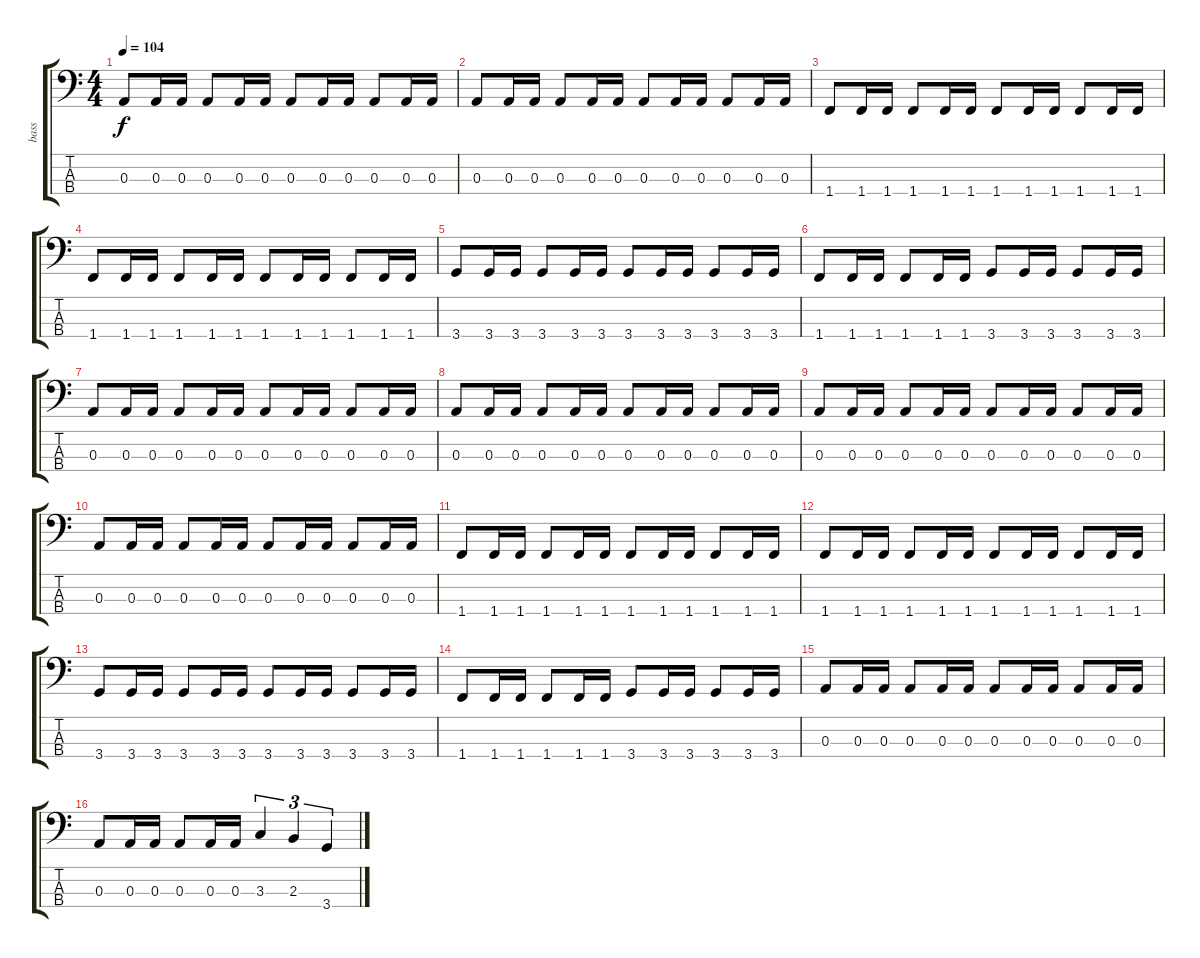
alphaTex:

\track ("bass" "bass") {instrument electricbassfinger}
\staff {score tabs}
\tuning (G2 D2 A1 E1) {hide}
\ts (4 4)
\tempo 104
\clef f4
\ks c
0.3.8{dy f} 0.3.16 0.3.16 0.3.8 0.3.16 0.3.16 0.3.8 0.3.16 0.3.16 0.3.8 0.3.16 0.3.16 |
0.3.8 0.3.16 0.3.16 0.3.8 0.3.16 0.3.16 0.3.8 0.3.16 0.3.16 0.3.8 0.3.16 0.3.16 |
1.4.8 1.4.16 1.4.16 1.4.8 1.4.16 1.4.16 1.4.8 1.4.16 1.4.16 1.4.8 1.4.16 1.4.16 |
1.4.8 1.4.16 1.4.16 1.4.8 1.4.16 1.4.16 1.4.8 1.4.16 1.4.16 1.4.8 1.4.16 1.4.16 |
3.4.8 3.4.16 3.4.16 3.4.8 3.4.16 3.4.16 3.4.8 3.4.16 3.4.16 3.4.8 3.4.16 3.4.16 |
1.4.8 1.4.16 1.4.16 1.4.8 1.4.16 1.4.16 3.4.8 3.4.16 3.4.16 3.4.8 3.4.16 3.4.16 |
0.3.8 0.3.16 0.3.16 0.3.8 0.3.16 0.3.16 0.3.8 0.3.16 0.3.16 0.3.8 0.3.16 0.3.16 |
0.3.8 0.3.16 0.3.16 0.3.8 0.3.16 0.3.16 0.3.8 0.3.16 0.3.16 0.3.8 0.3.16 0.3.16 |
0.3.8 0.3.16 0.3.16 0.3.8 0.3.16 0.3.16 0.3.8 0.3.16 0.3.16 0.3.8 0.3.16 0.3.16 |
0.3.8 0.3.16 0.3.16 0.3.8 0.3.16 0.3.16 0.3.8 0.3.16 0.3.16 0.3.8 0.3.16 0.3.16 |
1.4.8 1.4.16 1.4.16 1.4.8 1.4.16 1.4.16 1.4.8 1.4.16 1.4.16 1.4.8 1.4.16 1.4.16 |
1.4.8 1.4.16 1.4.16 1.4.8 1.4.16 1.4.16 1.4.8 1.4.16 1.4.16 1.4.8 1.4.16 1.4.16 |
3.4.8 3.4.16 3.4.16 3.4.8 3.4.16 3.4.16 3.4.8 3.4.16 3.4.16 3.4.8 3.4.16 3.4.16 |
1.4.8 1.4.16 1.4.16 1.4.8 1.4.16 1.4.16 3.4.8 3.4.16 3.4.16 3.4.8 3.4.16 3.4.16 |
0.3.8 0.3.16 0.3.16 0.3.8 0.3.16 0.3.16 0.3.8 0.3.16 0.3.16 0.3.8 0.3.16 0.3.16 |
0.3.8 0.3.16 0.3.16 0.3.8 0.3.16 0.3.16 3.3.4{tu (3 2)} 2.3.4{tu (3 2)} 3.4.4{tu (3 2)}
